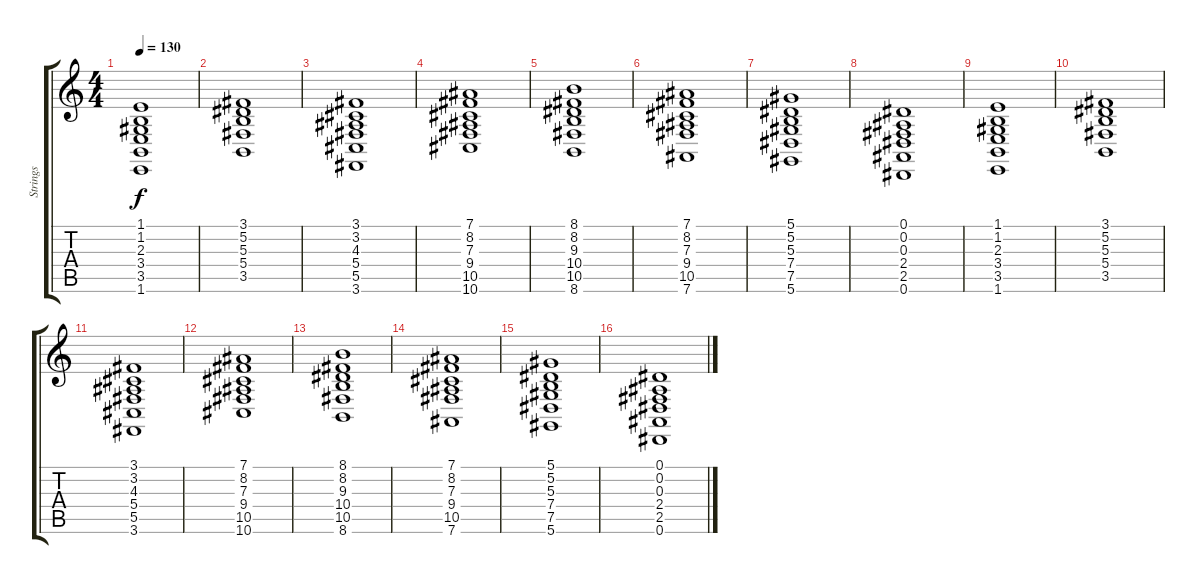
\track ("Strings" "Strings") {instrument stringensemble1}
\staff {score tabs}
\tuning (Eb4 Bb3 Gb3 Db3 Ab2 Eb2) {hide}
\ts (4 4)
\tempo 130
\clef g2
\ks c
(1.1 1.2 2.3 3.4 3.5 1.6).1{dy f} |
(3.1 5.2 5.3 5.4 3.5).1 |
(3.1 3.2 4.3 5.4 5.5 3.6).1 |
(7.1 8.2 7.3 9.4 10.5 10.6).1 |
(8.1 8.2 9.3 10.4 10.5 8.6).1 |
(7.1 8.2 7.3 9.4 10.5 7.6).1 |
(5.1 5.2 5.3 7.4 7.5 5.6).1 |
(0.1 0.2 0.3 2.4 2.5 0.6).1 |
(1.1 1.2 2.3 3.4 3.5 1.6).1 |
(3.1 5.2 5.3 5.4 3.5).1 |
(3.1 3.2 4.3 5.4 5.5 3.6).1 |
(7.1 8.2 7.3 9.4 10.5 10.6).1 |
(8.1 8.2 9.3 10.4 10.5 8.6).1 |
(7.1 8.2 7.3 9.4 10.5 7.6).1 |
(5.1 5.2 5.3 7.4 7.5 5.6).1 |
(0.1 0.2 0.3 2.4 2.5 0.6).1
